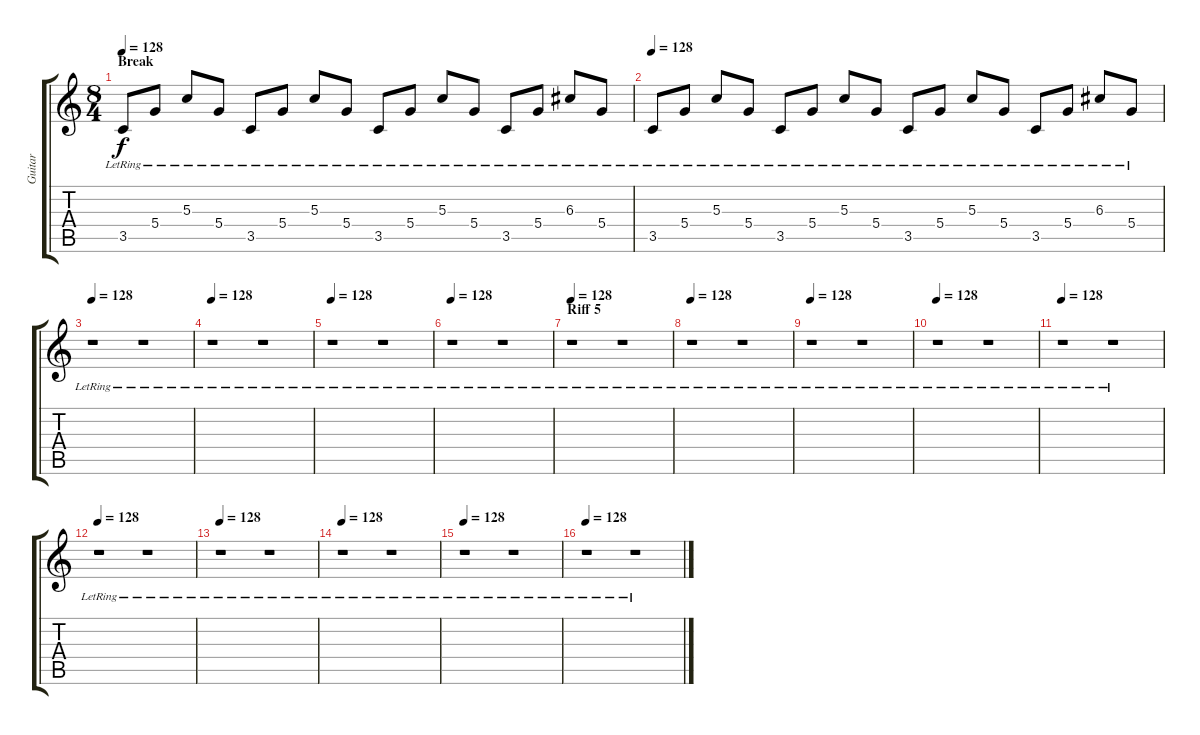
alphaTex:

\track ("Guitar" "Guitar") {instrument acousticguitarnylon}
\staff {score tabs}
\tuning (E4 B3 G3 D3 A2 E2) {hide}
\ts (8 4)
\section ("" "Break")
\tempo 128
\clef g2
\ks c
3.5{lr}.8{dy f volume 13 balance 8} 5.4{lr}.8 5.3{lr}.8 5.4{lr}.8 3.5{lr}.8 5.4{lr}.8 5.3{lr}.8 5.4{lr}.8 3.5{lr}.8 5.4{lr}.8 5.3{lr}.8 5.4{lr}.8 3.5{lr}.8 5.4{lr}.8 6.3{lr}.8 5.4{lr}.8 |
\tempo 128
3.5{lr}.8{volume 13 balance 8} 5.4{lr}.8 5.3{lr}.8 5.4{lr}.8 3.5{lr}.8 5.4{lr}.8 5.3{lr}.8 5.4{lr}.8 3.5{lr}.8 5.4{lr}.8 5.3{lr}.8 5.4{lr}.8 3.5{lr}.8 5.4{lr}.8 6.3{lr}.8 5.4{lr}.8 |
\tempo 128
r.1 r.1 |
\tempo 128
r.1 r.1 |
\tempo 128
r.1 r.1 |
\tempo 128
r.1 r.1 |
\section ("" "Riff 5")
\tempo 128
r.1 r.1 |
\tempo 128
r.1 r.1 |
\tempo 128
r.1 r.1 |
\tempo 128
r.1 r.1 |
\tempo 128
r.1 r.1 |
\tempo 128
r.1 r.1 |
\tempo 128
r.1 r.1 |
\tempo 128
r.1 r.1 |
\tempo 128
r.1 r.1 |
\tempo 128
r.1 r.1
